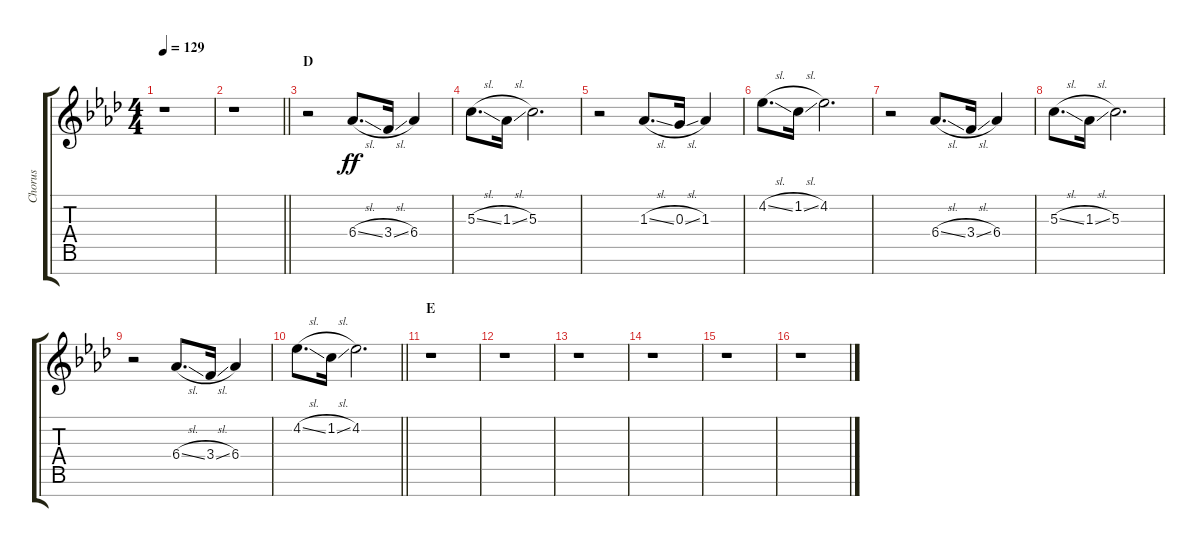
\track ("Chorus" "Chorus") {instrument voiceoohs}
\staff {score tabs}
\tuning (E5 B4 G4 D4 A3 E3 B2) {hide}
\ts (4 4)
\tempo 129
\clef g2
\ks ab
r.1{dy ff} |
\barLineRight lightlight
r.1 |
\section ("" "D")
r.2 6.4{sl}.8{d} 3.4{sl}.16 6.4.4 |
5.3{sl}.8{d} 1.3{sl}.16 5.3.2{d} |
r.2 1.3{sl}.8{d} 0.3{sl}.16 1.3.4 |
4.2{sl}.8{d} 1.2{sl}.16 4.2.2{d} |
r.2 6.4{sl}.8{d} 3.4{sl}.16 6.4.4 |
5.3{sl}.8{d} 1.3{sl}.16 5.3.2{d} |
r.2 6.4{sl}.8{d} 3.4{sl}.16 6.4.4 |
\barLineRight lightlight
4.2{sl}.8{d} 1.2{sl}.16 4.2.2{d} |
\section ("" "E")
r.1 |
r.1 |
r.1 |
r.1 |
r.1 |
r.1
